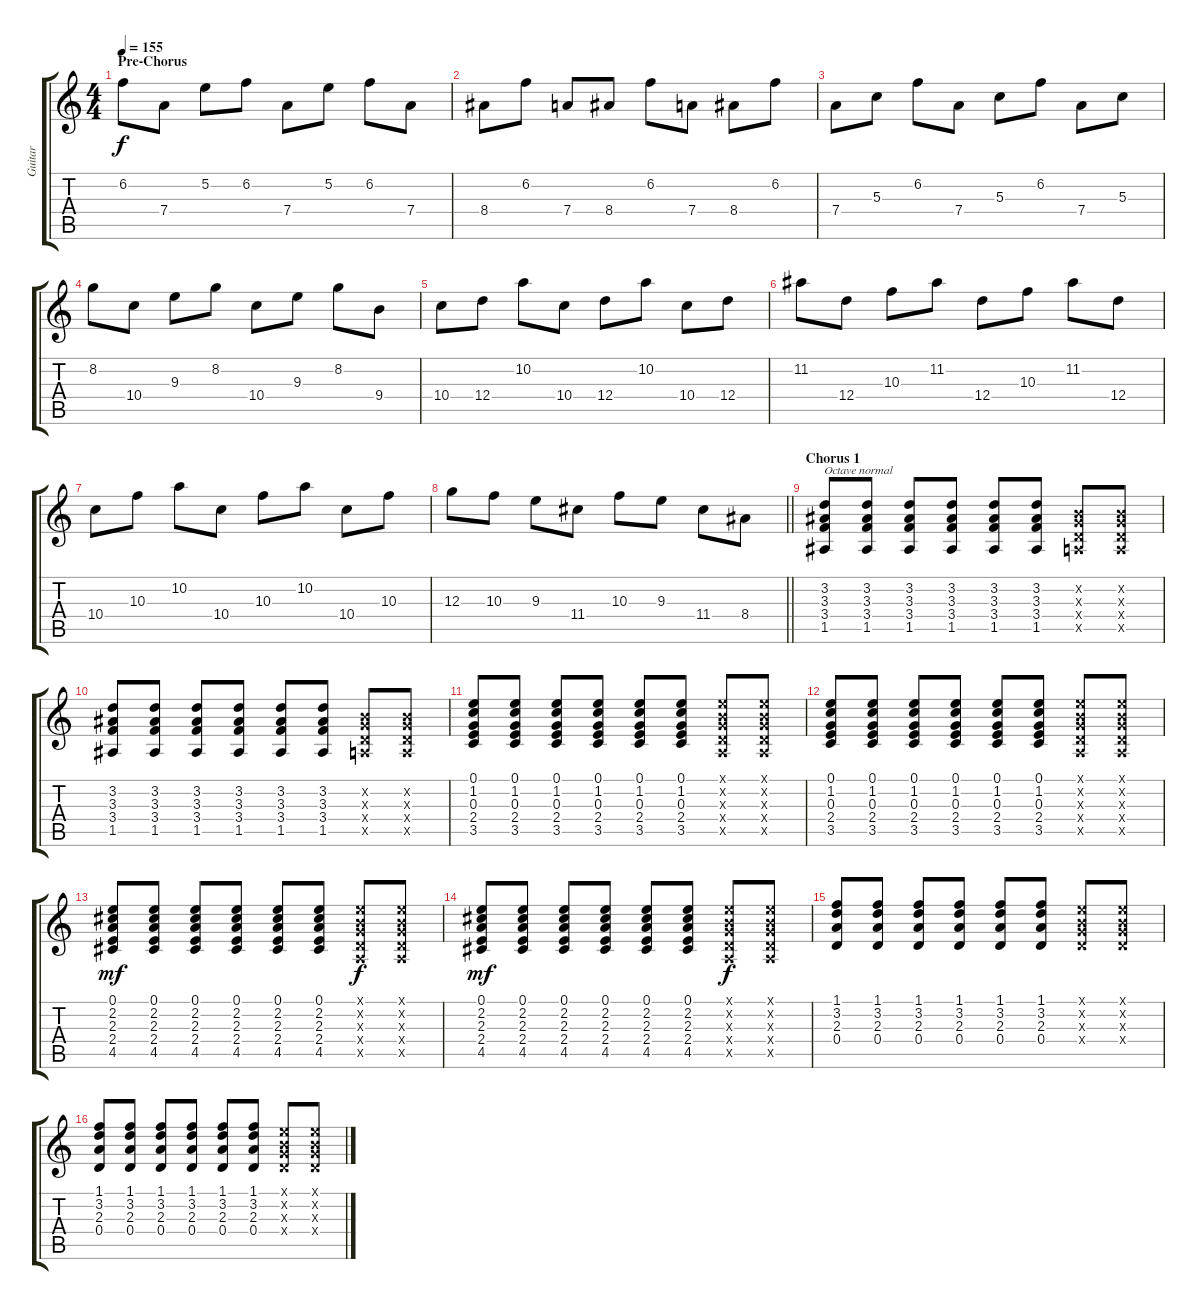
\track ("Guitar" "Guitar") {mute instrument distortionguitar}
\staff {score tabs}
\tuning (E4 B3 G3 D3 A2 D2) {hide}
\ts (4 4)
\section ("" "Pre-Chorus")
\tempo 155
\clef g2
\ks c
6.2.8{dy f volume 10} 7.4.8 5.2.8 6.2.8 7.4.8 5.2.8 6.2.8 7.4.8 |
8.4.8 6.2.8 7.4.8 8.4.8 6.2.8 7.4.8 8.4.8 6.2.8 |
7.4.8 5.3.8 6.2.8 7.4.8 5.3.8 6.2.8 7.4.8 5.3.8 |
8.2.8 10.4.8 9.3.8 8.2.8 10.4.8 9.3.8 8.2.8 9.4.8 |
10.4.8 12.4.8 10.2.8 10.4.8 12.4.8 10.2.8 10.4.8 12.4.8 |
11.2.8 12.4.8 10.3.8 11.2.8 12.4.8 10.3.8 11.2.8 12.4.8 |
10.4.8 10.3.8 10.2.8 10.4.8 10.3.8 10.2.8 10.4.8 10.3.8 |
\barLineRight lightlight
12.3.8 10.3.8 9.3.8 11.4.8 10.3.8 9.3.8 11.4.8 8.4.8 |
\section ("" "Chorus 1")
(3.2 3.3 3.4 1.5).8{txt "Octave normal" volume 9} (3.2 3.3 3.4 1.5).8 (3.2 3.3 3.4 1.5).8 (3.2 3.3 3.4 1.5).8 (3.2 3.3 3.4 1.5).8 (3.2 3.3 3.4 1.5).8 (0.2{x} 0.3{x} 0.4{x} 0.5{x}).8 (0.2{x} 0.3{x} 0.4{x} 0.5{x}).8 |
(3.2 3.3 3.4 1.5).8 (3.2 3.3 3.4 1.5).8 (3.2 3.3 3.4 1.5).8 (3.2 3.3 3.4 1.5).8 (3.2 3.3 3.4 1.5).8 (3.2 3.3 3.4 1.5).8 (0.2{x} 0.3{x} 0.4{x} 0.5{x}).8 (0.2{x} 0.3{x} 0.4{x} 0.5{x}).8 |
(0.1 1.2 0.3 2.4 3.5).8 (0.1 1.2 0.3 2.4 3.5).8 (0.1 1.2 0.3 2.4 3.5).8 (0.1 1.2 0.3 2.4 3.5).8 (0.1 1.2 0.3 2.4 3.5).8 (0.1 1.2 0.3 2.4 3.5).8 (0.1{x} 0.2{x} 0.3{x} 0.4{x} 0.5{x}).8 (0.1{x} 0.2{x} 0.3{x} 0.4{x} 0.5{x}).8 |
(0.1 1.2 0.3 2.4 3.5).8 (0.1 1.2 0.3 2.4 3.5).8 (0.1 1.2 0.3 2.4 3.5).8 (0.1 1.2 0.3 2.4 3.5).8 (0.1 1.2 0.3 2.4 3.5).8 (0.1 1.2 0.3 2.4 3.5).8 (0.1{x} 0.2{x} 0.3{x} 0.4{x} 0.5{x}).8 (0.1{x} 0.2{x} 0.3{x} 0.4{x} 0.5{x}).8 |
(0.1 2.2 2.3 2.4 4.5).8{dy mf} (0.1 2.2 2.3 2.4 4.5).8 (0.1 2.2 2.3 2.4 4.5).8 (0.1 2.2 2.3 2.4 4.5).8 (0.1 2.2 2.3 2.4 4.5).8 (0.1 2.2 2.3 2.4 4.5).8 (0.1{x} 0.2{x} 0.3{x} 0.4{x} 0.5{x}).8{dy f} (0.1{x} 0.2{x} 0.3{x} 0.4{x} 0.5{x}).8 |
(0.1 2.2 2.3 2.4 4.5).8{dy mf} (0.1 2.2 2.3 2.4 4.5).8 (0.1 2.2 2.3 2.4 4.5).8 (0.1 2.2 2.3 2.4 4.5).8 (0.1 2.2 2.3 2.4 4.5).8 (0.1 2.2 2.3 2.4 4.5).8 (0.1{x} 0.2{x} 0.3{x} 0.4{x} 0.5{x}).8{dy f} (0.1{x} 0.2{x} 0.3{x} 0.4{x} 0.5{x}).8 |
(1.1 3.2 2.3 0.4).8 (1.1 3.2 2.3 0.4).8 (1.1 3.2 2.3 0.4).8 (1.1 3.2 2.3 0.4).8 (1.1 3.2 2.3 0.4).8 (1.1 3.2 2.3 0.4).8 (0.1{x} 0.2{x} 0.3{x} 0.4{x}).8 (0.1{x} 0.2{x} 0.3{x} 0.4{x}).8 |
(1.1 3.2 2.3 0.4).8 (1.1 3.2 2.3 0.4).8 (1.1 3.2 2.3 0.4).8 (1.1 3.2 2.3 0.4).8 (1.1 3.2 2.3 0.4).8 (1.1 3.2 2.3 0.4).8 (0.1{x} 0.2{x} 0.3{x} 0.4{x}).8 (0.1{x} 0.2{x} 0.3{x} 0.4{x}).8
